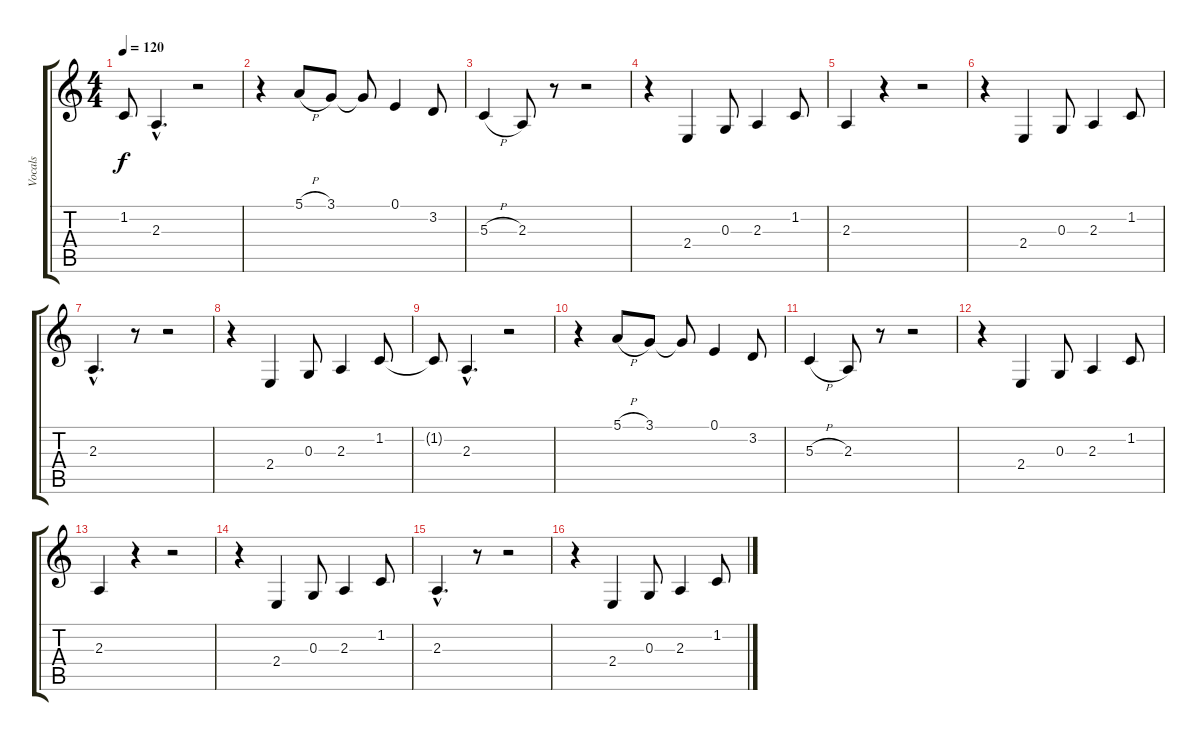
\track ("Vocals" "Vocals") {instrument sopranosax}
\staff {score tabs}
\tuning (E4 B3 G3 D3 A2 E2) {hide}
\ts (4 4)
\tempo 120
\clef g2
\ks c
1.2{t}.8{dy f} 2.3{hac}.4{d} r.2 |
r.4 5.1{h}.8 3.1.8 3.1{t}.8 0.1.4 3.2.8 |
5.3{h}.4 2.3.8 r.8 r.2 |
r.4 2.4.4 0.3.8 2.3.4 1.2.8 |
2.3.4 r.4 r.2 |
r.4 2.4.4 0.3.8 2.3.4 1.2.8 |
2.3{hac}.4{d} r.8 r.2 |
r.4 2.4.4 0.3.8 2.3.4 1.2.8 |
1.2{t}.8 2.3{hac}.4{d} r.2 |
r.4 5.1{h}.8 3.1.8 3.1{t}.8 0.1.4 3.2.8 |
5.3{h}.4 2.3.8 r.8 r.2 |
r.4 2.4.4 0.3.8 2.3.4 1.2.8 |
2.3.4 r.4 r.2 |
r.4 2.4.4 0.3.8 2.3.4 1.2.8 |
2.3{hac}.4{d} r.8 r.2 |
r.4 2.4.4 0.3.8 2.3.4 1.2.8
